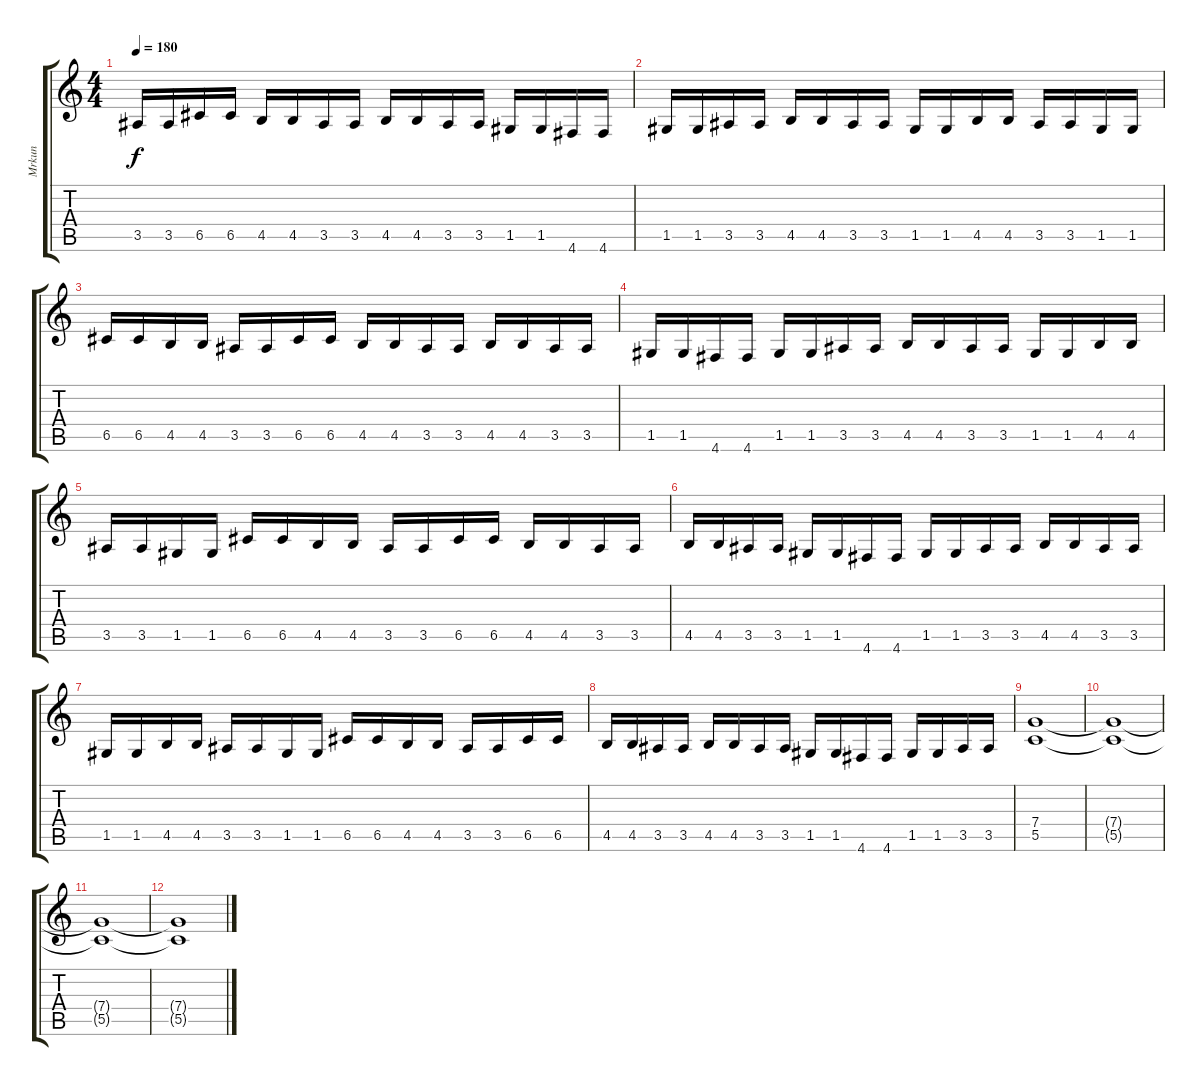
\track ("Mrkun" "Mrkun") {instrument distortionguitar}
\staff {score tabs}
\tuning (D4 A3 F3 C3 G2 D2) {hide}
\ts (4 4)
\tempo 180
\clef g2
\ks c
3.5.16{dy f} 3.5.16 6.5.16 6.5.16 4.5.16 4.5.16 3.5.16 3.5.16 4.5.16 4.5.16 3.5.16 3.5.16 1.5.16 1.5.16 4.6.16 4.6.16 |
1.5.16 1.5.16 3.5.16 3.5.16 4.5.16 4.5.16 3.5.16 3.5.16 1.5.16 1.5.16 4.5.16 4.5.16 3.5.16 3.5.16 1.5.16 1.5.16 |
6.5.16 6.5.16 4.5.16 4.5.16 3.5.16 3.5.16 6.5.16 6.5.16 4.5.16 4.5.16 3.5.16 3.5.16 4.5.16 4.5.16 3.5.16 3.5.16 |
1.5.16 1.5.16 4.6.16 4.6.16 1.5.16 1.5.16 3.5.16 3.5.16 4.5.16 4.5.16 3.5.16 3.5.16 1.5.16 1.5.16 4.5.16 4.5.16 |
3.5.16 3.5.16 1.5.16 1.5.16 6.5.16 6.5.16 4.5.16 4.5.16 3.5.16 3.5.16 6.5.16 6.5.16 4.5.16 4.5.16 3.5.16 3.5.16 |
4.5.16 4.5.16 3.5.16 3.5.16 1.5.16 1.5.16 4.6.16 4.6.16 1.5.16 1.5.16 3.5.16 3.5.16 4.5.16 4.5.16 3.5.16 3.5.16 |
1.5.16 1.5.16 4.5.16 4.5.16 3.5.16 3.5.16 1.5.16 1.5.16 6.5.16 6.5.16 4.5.16 4.5.16 3.5.16 3.5.16 6.5.16 6.5.16 |
4.5.16 4.5.16 3.5.16 3.5.16 4.5.16 4.5.16 3.5.16 3.5.16 1.5.16 1.5.16 4.6.16 4.6.16 1.5.16 1.5.16 3.5.16 3.5.16 |
(7.4 5.5).1 |
(7.4{t} 5.5{t}).1 |
(7.4{t} 5.5{t}).1 |
(7.4{t} 5.5{t}).1
